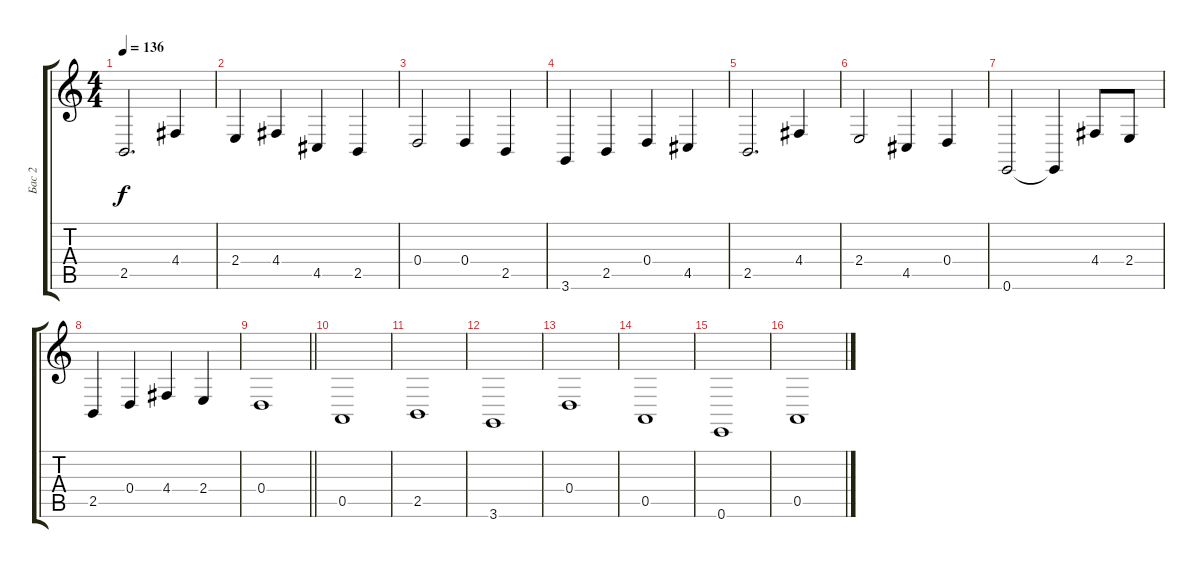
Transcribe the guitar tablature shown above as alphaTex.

\track ("Бас 2" "Бас 2") {instrument stringensemble1}
\staff {score tabs}
\tuning (E4 B3 G3 D3 A2 E2) {hide}
\ts (4 4)
\tempo 136
\clef g2
\ks c
2.5.2{d dy f} 4.4.4 |
2.4.4 4.4.4 4.5.4 2.5.4 |
0.4.2 0.4.4 2.5.4 |
3.6.4 2.5.4 0.4.4 4.5.4 |
2.5.2{d} 4.4.4 |
2.4.2 4.5.4 0.4.4 |
0.6.2 0.6{t}.4 4.4.8 2.4.8 |
2.5.4 0.4.4 4.4.4 2.4.4 |
\barLineRight lightlight
0.4.1 |
0.5.1 |
2.5.1 |
3.6.1 |
0.4.1 |
0.5.1 |
0.6.1 |
0.5.1
